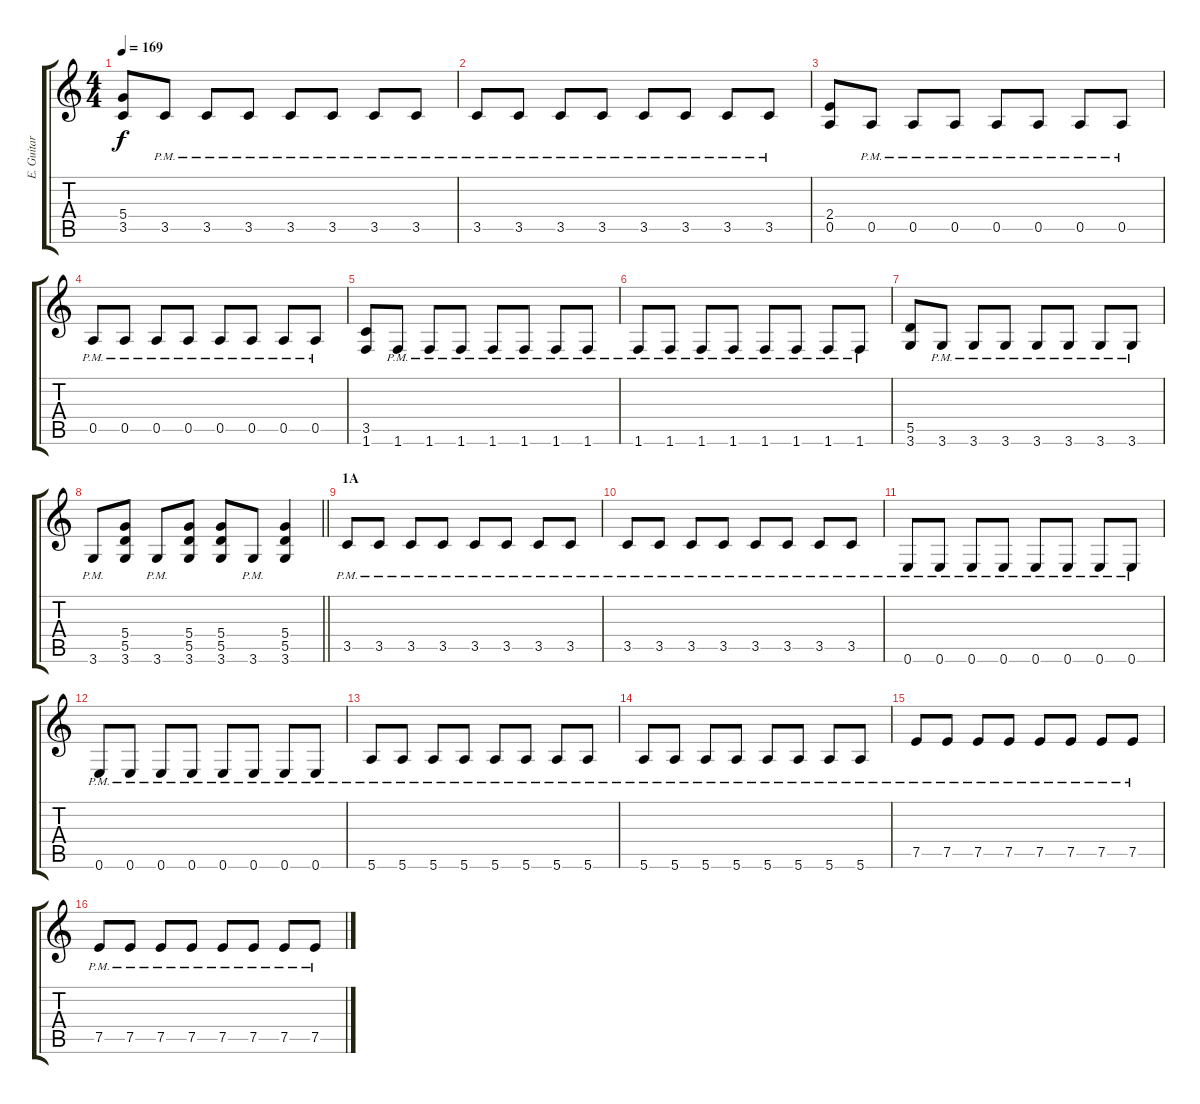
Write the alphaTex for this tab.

\track ("E. Guitar I" "E. Guitar ") {instrument overdrivenguitar}
\staff {score tabs}
\tuning (E4 B3 G3 D3 A2 E2) {hide}
\ts (4 4)
\tempo 169
\clef g2
\ks c
(5.4 3.5).8{dy f} 3.5{pm}.8 3.5{pm}.8 3.5{pm}.8 3.5{pm}.8 3.5{pm}.8 3.5{pm}.8 3.5{pm}.8 |
3.5{pm}.8 3.5{pm}.8 3.5{pm}.8 3.5{pm}.8 3.5{pm}.8 3.5{pm}.8 3.5{pm}.8 3.5{pm}.8 |
(2.4 0.5).8 0.5{pm}.8 0.5{pm}.8 0.5{pm}.8 0.5{pm}.8 0.5{pm}.8 0.5{pm}.8 0.5{pm}.8 |
0.5{pm}.8 0.5{pm}.8 0.5{pm}.8 0.5{pm}.8 0.5{pm}.8 0.5{pm}.8 0.5{pm}.8 0.5{pm}.8 |
(3.5 1.6).8 1.6{pm}.8 1.6{pm}.8 1.6{pm}.8 1.6{pm}.8 1.6{pm}.8 1.6{pm}.8 1.6{pm}.8 |
1.6{pm}.8 1.6{pm}.8 1.6{pm}.8 1.6{pm}.8 1.6{pm}.8 1.6{pm}.8 1.6{pm}.8 1.6{pm}.8 |
(5.5 3.6).8 3.6{pm}.8 3.6{pm}.8 3.6{pm}.8 3.6{pm}.8 3.6{pm}.8 3.6{pm}.8 3.6{pm}.8 |
\barLineRight lightlight
3.6{pm}.8 (5.4 5.5 3.6).8 3.6{pm}.8 (5.4 5.5 3.6).8 (5.4 5.5 3.6).8 3.6{pm}.8 (5.4 5.5 3.6).4 |
\section ("" "1A")
3.5{pm}.8 3.5{pm}.8 3.5{pm}.8 3.5{pm}.8 3.5{pm}.8 3.5{pm}.8 3.5{pm}.8 3.5{pm}.8 |
3.5{pm}.8 3.5{pm}.8 3.5{pm}.8 3.5{pm}.8 3.5{pm}.8 3.5{pm}.8 3.5{pm}.8 3.5{pm}.8 |
0.6{pm}.8 0.6{pm}.8 0.6{pm}.8 0.6{pm}.8 0.6{pm}.8 0.6{pm}.8 0.6{pm}.8 0.6{pm}.8 |
0.6{pm}.8 0.6{pm}.8 0.6{pm}.8 0.6{pm}.8 0.6{pm}.8 0.6{pm}.8 0.6{pm}.8 0.6{pm}.8 |
5.6{pm}.8 5.6{pm}.8 5.6{pm}.8 5.6{pm}.8 5.6{pm}.8 5.6{pm}.8 5.6{pm}.8 5.6{pm}.8 |
5.6{pm}.8 5.6{pm}.8 5.6{pm}.8 5.6{pm}.8 5.6{pm}.8 5.6{pm}.8 5.6{pm}.8 5.6{pm}.8 |
7.5{pm}.8 7.5{pm}.8 7.5{pm}.8 7.5{pm}.8 7.5{pm}.8 7.5{pm}.8 7.5{pm}.8 7.5{pm}.8 |
7.5{pm}.8 7.5{pm}.8 7.5{pm}.8 7.5{pm}.8 7.5{pm}.8 7.5{pm}.8 7.5{pm}.8 7.5{pm}.8
